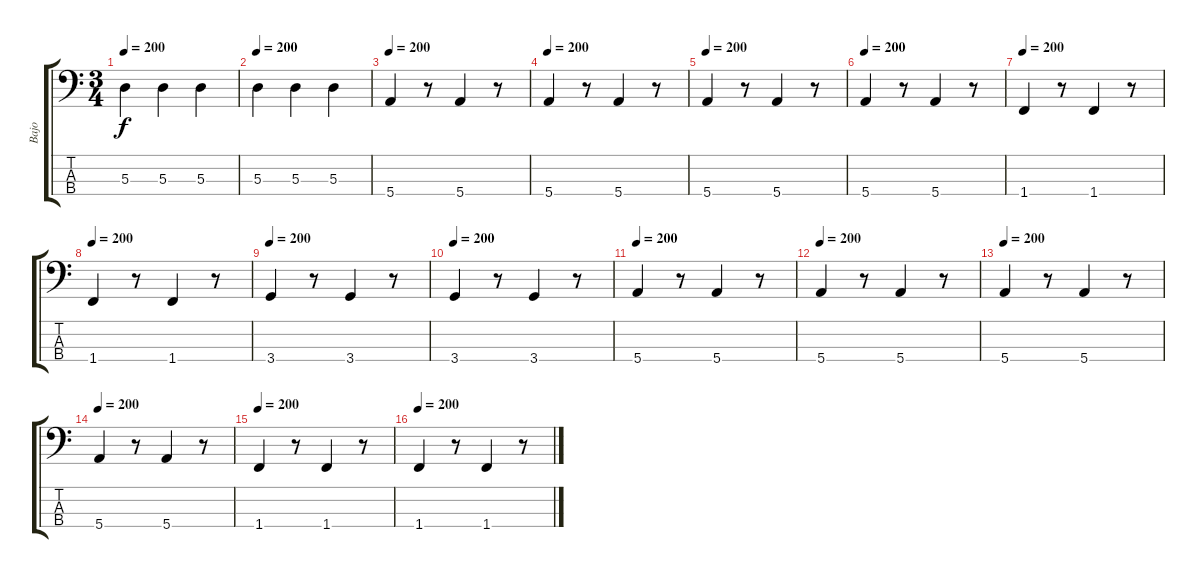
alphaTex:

\track ("Bajo" "Bajo") {instrument electricbassfinger}
\staff {score tabs}
\tuning (G2 D2 A1 E1) {hide}
\ts (3 4)
\tempo 200
\clef f4
\ks c
5.3.4{dy f} 5.3.4 5.3.4 |
\tempo 200
5.3.4 5.3.4 5.3.4 |
\tempo 200
5.4.4 r.8 5.4.4 r.8 |
\tempo 200
5.4.4 r.8 5.4.4 r.8 |
\tempo 200
5.4.4 r.8 5.4.4 r.8 |
\tempo 200
5.4.4 r.8 5.4.4 r.8 |
\tempo 200
1.4.4 r.8 1.4.4 r.8 |
\tempo 200
1.4.4 r.8 1.4.4 r.8 |
\tempo 200
3.4.4 r.8 3.4.4 r.8 |
\tempo 200
3.4.4 r.8 3.4.4 r.8 |
\tempo 200
5.4.4 r.8 5.4.4 r.8 |
\tempo 200
5.4.4 r.8 5.4.4 r.8 |
\tempo 200
5.4.4 r.8 5.4.4 r.8 |
\tempo 200
5.4.4 r.8 5.4.4 r.8 |
\tempo 200
1.4.4 r.8 1.4.4 r.8 |
\tempo 200
1.4.4 r.8 1.4.4 r.8
